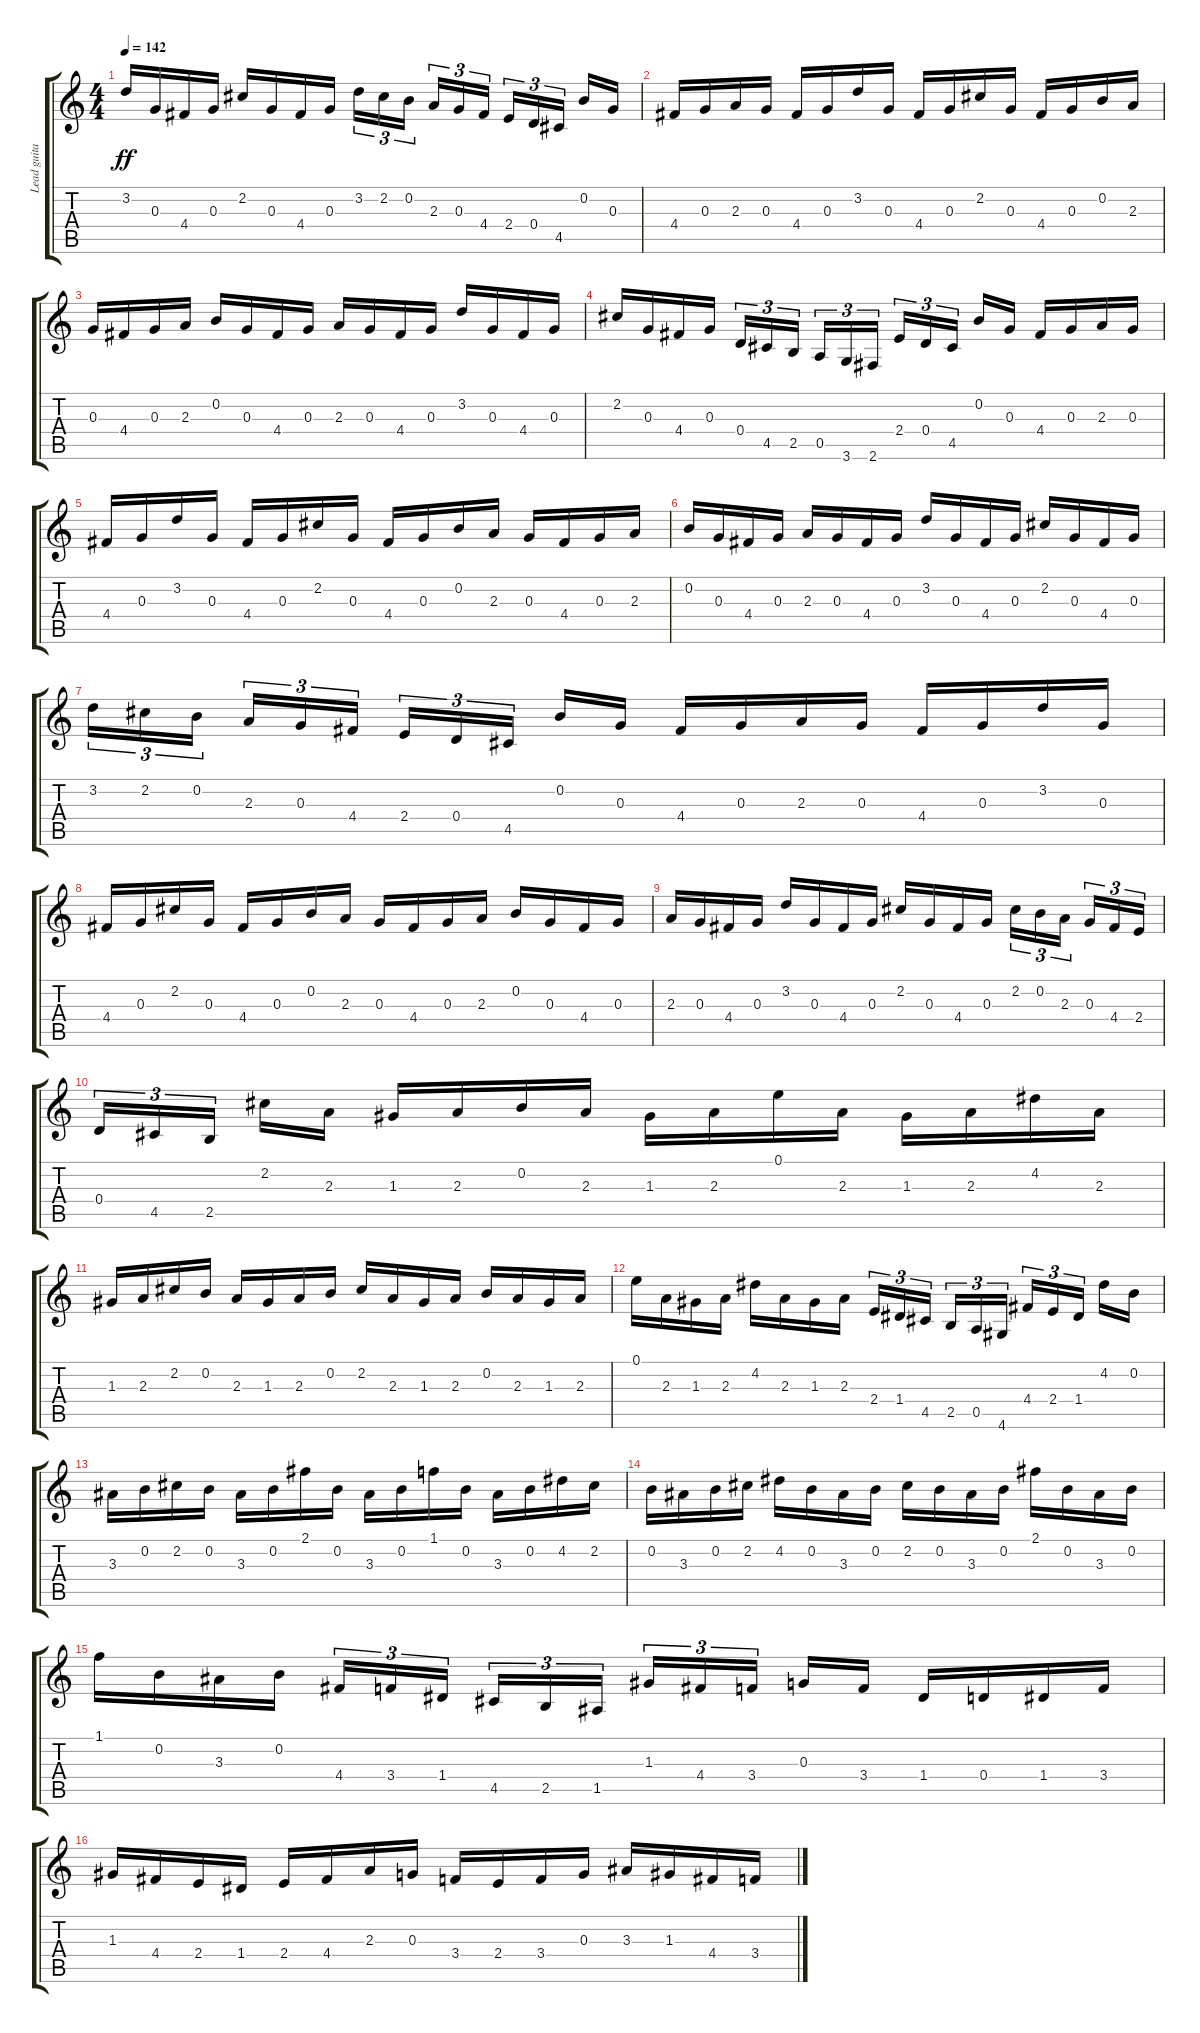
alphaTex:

\track ("Lead guitar" "Lead guita") {instrument overdrivenguitar}
\staff {score tabs}
\tuning (E4 B3 G3 D3 A2 E2) {hide}
\ts (4 4)
\tempo 142
\clef g2
\ks c
3.2.16{dy ff} 0.3.16 4.4.16 0.3.16 2.2.16 0.3.16 4.4.16 0.3.16 3.2.16{tu (3 2)} 2.2.16{tu (3 2)} 0.2.16{tu (3 2)} 2.3.16{tu (3 2)} 0.3.16{tu (3 2)} 4.4.16{tu (3 2)} 2.4.16{tu (3 2)} 0.4.16{tu (3 2)} 4.5.16{tu (3 2)} 0.2.16 0.3.16 |
4.4.16 0.3.16 2.3.16 0.3.16 4.4.16 0.3.16 3.2.16 0.3.16 4.4.16 0.3.16 2.2.16 0.3.16 4.4.16 0.3.16 0.2.16 2.3.16 |
0.3.16 4.4.16 0.3.16 2.3.16 0.2.16 0.3.16 4.4.16 0.3.16 2.3.16 0.3.16 4.4.16 0.3.16 3.2.16 0.3.16 4.4.16 0.3.16 |
2.2.16 0.3.16 4.4.16 0.3.16 0.4.16{tu (3 2)} 4.5.16{tu (3 2)} 2.5.16{tu (3 2)} 0.5.16{tu (3 2)} 3.6.16{tu (3 2)} 2.6.16{tu (3 2)} 2.4.16{tu (3 2)} 0.4.16{tu (3 2)} 4.5.16{tu (3 2)} 0.2.16 0.3.16 4.4.16 0.3.16 2.3.16 0.3.16 |
4.4.16 0.3.16 3.2.16 0.3.16 4.4.16 0.3.16 2.2.16 0.3.16 4.4.16 0.3.16 0.2.16 2.3.16 0.3.16 4.4.16 0.3.16 2.3.16 |
0.2.16 0.3.16 4.4.16 0.3.16 2.3.16 0.3.16 4.4.16 0.3.16 3.2.16 0.3.16 4.4.16 0.3.16 2.2.16 0.3.16 4.4.16 0.3.16 |
3.2.16{tu (3 2)} 2.2.16{tu (3 2)} 0.2.16{tu (3 2)} 2.3.16{tu (3 2)} 0.3.16{tu (3 2)} 4.4.16{tu (3 2)} 2.4.16{tu (3 2)} 0.4.16{tu (3 2)} 4.5.16{tu (3 2)} 0.2.16 0.3.16 4.4.16 0.3.16 2.3.16 0.3.16 4.4.16 0.3.16 3.2.16 0.3.16 |
4.4.16 0.3.16 2.2.16 0.3.16 4.4.16 0.3.16 0.2.16 2.3.16 0.3.16 4.4.16 0.3.16 2.3.16 0.2.16 0.3.16 4.4.16 0.3.16 |
2.3.16 0.3.16 4.4.16 0.3.16 3.2.16 0.3.16 4.4.16 0.3.16 2.2.16 0.3.16 4.4.16 0.3.16 2.2.16{tu (3 2)} 0.2.16{tu (3 2)} 2.3.16{tu (3 2)} 0.3.16{tu (3 2)} 4.4.16{tu (3 2)} 2.4.16{tu (3 2)} |
0.4.16{tu (3 2)} 4.5.16{tu (3 2)} 2.5.16{tu (3 2)} 2.2.16 2.3.16 1.3.16 2.3.16 0.2.16 2.3.16 1.3.16 2.3.16 0.1.16 2.3.16 1.3.16 2.3.16 4.2.16 2.3.16 |
1.3.16 2.3.16 2.2.16 0.2.16 2.3.16 1.3.16 2.3.16 0.2.16 2.2.16 2.3.16 1.3.16 2.3.16 0.2.16 2.3.16 1.3.16 2.3.16 |
0.1.16 2.3.16 1.3.16 2.3.16 4.2.16 2.3.16 1.3.16 2.3.16 2.4.16{tu (3 2)} 1.4.16{tu (3 2)} 4.5.16{tu (3 2)} 2.5.16{tu (3 2)} 0.5.16{tu (3 2)} 4.6.16{tu (3 2)} 4.4.16{tu (3 2)} 2.4.16{tu (3 2)} 1.4.16{tu (3 2)} 4.2.16 0.2.16 |
3.3.16 0.2.16 2.2.16 0.2.16 3.3.16 0.2.16 2.1.16 0.2.16 3.3.16 0.2.16 1.1.16 0.2.16 3.3.16 0.2.16 4.2.16 2.2.16 |
0.2.16 3.3.16 0.2.16 2.2.16 4.2.16 0.2.16 3.3.16 0.2.16 2.2.16 0.2.16 3.3.16 0.2.16 2.1.16 0.2.16 3.3.16 0.2.16 |
1.1.16 0.2.16 3.3.16 0.2.16 4.4.16{tu (3 2)} 3.4.16{tu (3 2)} 1.4.16{tu (3 2)} 4.5.16{tu (3 2)} 2.5.16{tu (3 2)} 1.5.16{tu (3 2)} 1.3.16{tu (3 2)} 4.4.16{tu (3 2)} 3.4.16{tu (3 2)} 0.3.16 3.4.16 1.4.16 0.4.16 1.4.16 3.4.16 |
1.3.16 4.4.16 2.4.16 1.4.16 2.4.16 4.4.16 2.3.16 0.3.16 3.4.16 2.4.16 3.4.16 0.3.16 3.3.16 1.3.16 4.4.16 3.4.16
